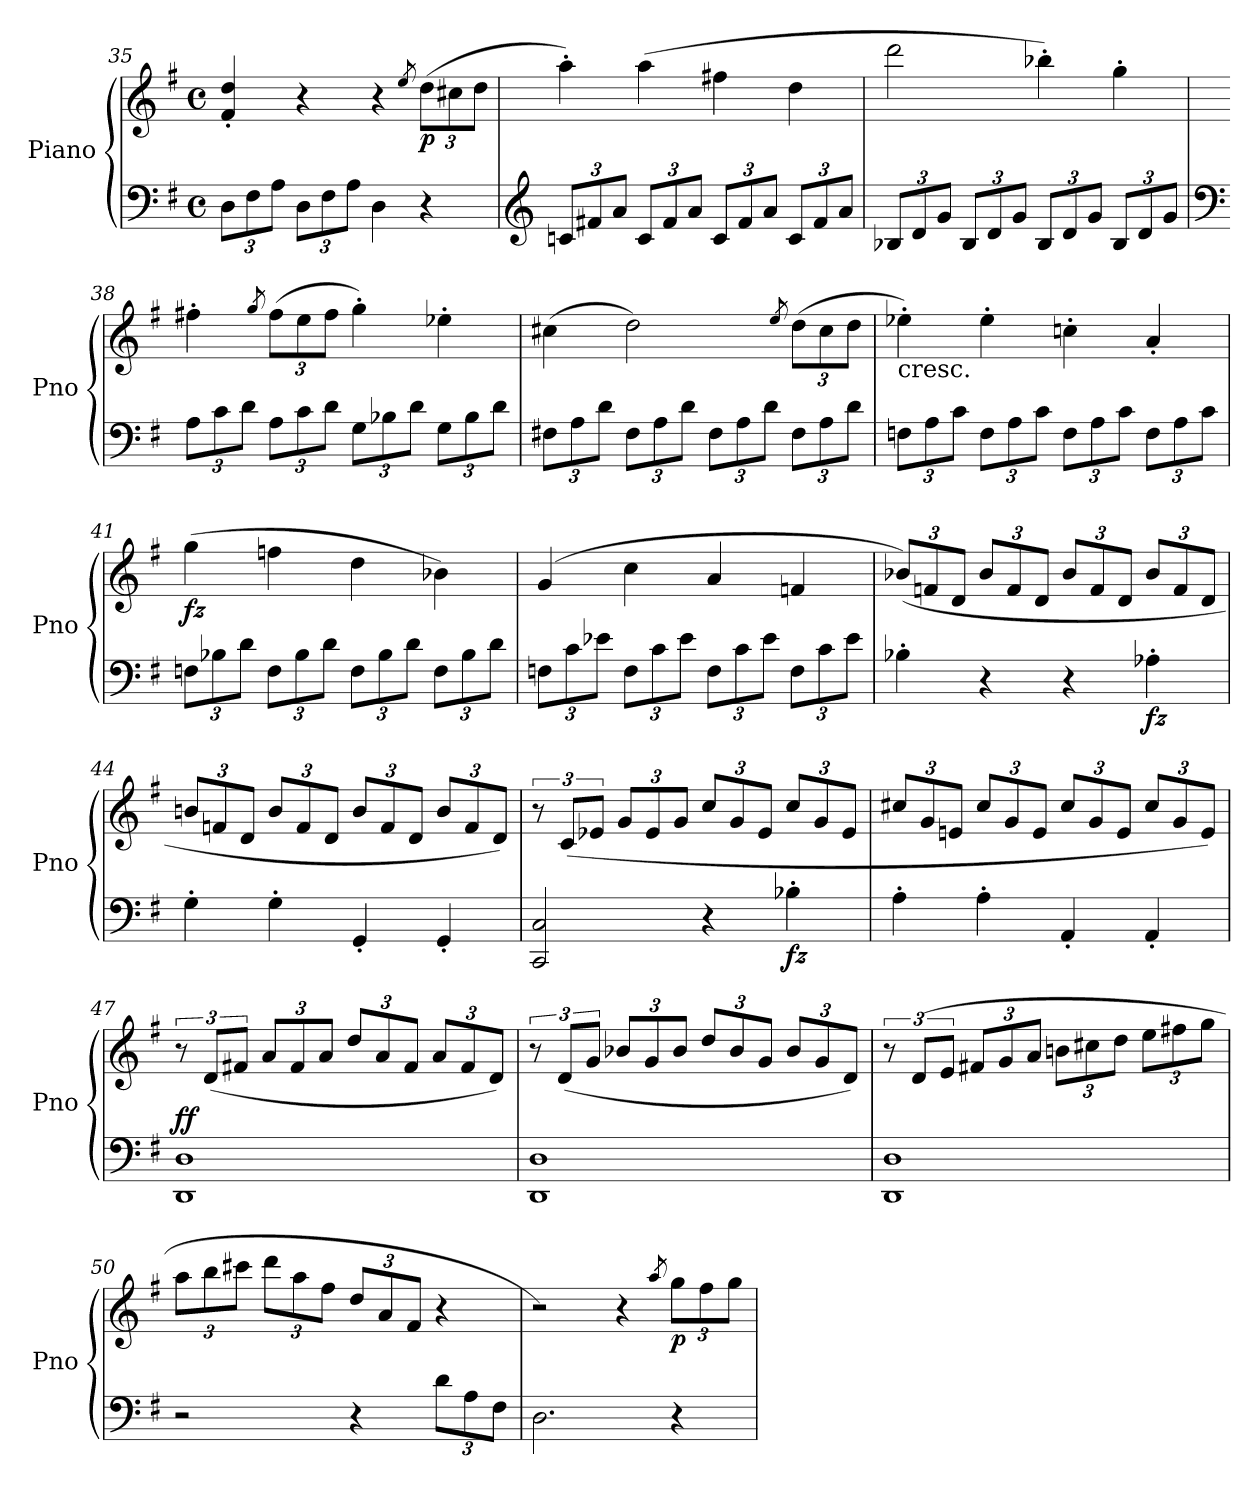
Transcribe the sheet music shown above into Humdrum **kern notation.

**kern	**kern	**dynam
*part1	*part1	*part1
*staff2	*staff1	*staff1/2
*I"Piano	*	*
*I'Pno	*	*
*clefF4	*clefG2	*
*k[f#]	*k[f#]	*
*M4/4	*M4/4	*
*met(c)	*met(c)	*
*Xbrackettup	*	*
=35	=35	=35
12D\L	4f#/' 4dd/'	.
12F#\	.	.
12A\J	.	.
12D\L	4r	.
12F#\	.	.
12A\J	.	.
4D\	4r	.
.	8qee/	.
*	*Xbrackettup	*
!	!	!LO:DY:b
4r	(>12dd\L	p
.	12cc#X\	.
.	12dd\J	.
=36	=36	=36
*clefG2	*	*
12cn</L	4aa'\)	.
12f#X</	.	.
12a/J	.	.
12c/L	(>4aa\	.
12f#/	.	.
12a/J	.	.
12c/L	4ff#X\	.
12f#/	.	.
12a/J	.	.
12c/L	4dd\	.
12f#/	.	.
12a/J	.	.
!!LO:LB:g=z
=37	=37	=37
12B-X</L	2ddd\	.
12d</	.	.
12g/J	.	.
12B-/L	.	.
12d/	.	.
12g/J	.	.
12B-/L	4bb-X'\)	.
12d/	.	.
12g/J	.	.
12B-/L	4gg'\	.
12d/	.	.
12g/J	.	.
=38	=38	=38
*clefF4	*	*
12A<\L	4ff#X'\	.
12c\	.	.
12d\J	.	.
.	8qgg/	.
12A\L	(>12ff#\L	.
12c\	12ee\	.
12d\J	12ff#\J	.
12G<\L	4gg'\)	.
12B-X\	.	.
12d\J	.	.
12G\L	4ee-X'\	.
12B-\	.	.
12d\J	.	.
=39	=39	=39
12F#X<\L	(>4cc#X\	.
12A\	.	.
12d\J	.	.
12F#\L	2dd\)	.
12A\	.	.
12d\J	.	.
12F#\L	.	.
12A\	.	.
12d\J	.	.
.	8qee/	.
12F#\L	(>12dd\L	.
12A\	12cc#\	.
12d\J	12dd\J	.
!!LO:LB:g=z
=40	=40	=40
!	!LO:TX:b:t=cresc.	!
12Fn\L	4ee-X'\)	.
12A\	.	.
12c\J	.	.
12F\L	4ee-'\	.
12A\	.	.
12c\J	.	.
12F\L	4ccn'\	.
12A\	.	.
12c\J	.	.
12F\L	4a'/	.
12A\	.	.
12c\J	.	.
=41	=41	=41
!	!	!LO:DY:b
12Fn\L	(>4gg\	fz
12B-X\	.	.
12d\J	.	.
12F\L	4ffn\	.
12B-\	.	.
12d\J	.	.
12F\L	4dd\	.
12B-\	.	.
12d\J	.	.
12F\L	4b-X\)	.
12B-\	.	.
12d\J	.	.
=42	=42	=42
12Fn\L	(>4g/	.
12c\	.	.
12e-X\J	.	.
12F\L	4cc\	.
12c\	.	.
12e-\J	.	.
12F\L	4a/	.
12c\	.	.
12e-\J	.	.
12F\L	4fn/	.
12c\	.	.
12e-\J	.	.
!!LO:PB:g=z
=43	=43	=43
4B-X'\	(>12b-X/L)	.
.	12fn/	.
.	12d/J	.
4r	12b-/L	.
.	12f/	.
.	12d/J	.
4r	12b-/L	.
.	12f/	.
.	12d/J	.
!	!	!LO:DY:b=2
4A-X<'\	12b-/L	fz
.	12f/	.
.	12d/J	.
=44	=44	=44
4G<'\	12bn/L	.
.	12fn/	.
.	12d/J	.
4G<'\	12b/L	.
.	12f/	.
.	12d/J	.
4GG<'/	12b/L	.
.	12f/	.
.	12d/J	.
4GG<'/	12b/L	.
.	12f/	.
.	12d/J)	.
=45	=45	=45
*	*brackettup	*
2CC/ 2C/	12r	.
.	(>12c/L	.
.	12e-X/J	.
*	*Xbrackettup	*
.	12g/L	.
.	12e-/	.
.	12g/J	.
4r	12cc/L	.
.	12g/	.
.	12e-/J	.
!	!	!LO:DY:b=2
4B-X<'\	12cc/L	fz
.	12g/	.
.	12e-/J	.
=46	=46	=46
4A<'\	12cc#X/L	.
.	12g/	.
.	12en/J	.
4A<'\	12cc#/L	.
.	12g/	.
.	12e/J	.
4AA<'/	12cc#/L	.
.	12g/	.
.	12e/J	.
4AA<'/	12cc#/L	.
.	12g/	.
.	12e/J)	.
!!LO:LB:g=z
=47	=47	=47
*	*brackettup	*
!	!	!LO:DY:a=2
1DD 1D	12r	ff
.	(<12d/L	.
.	12f#X/J	.
*	*Xbrackettup	*
.	12a/L	.
.	12f#/	.
.	12a/J	.
.	12dd/L	.
.	12a/	.
.	12f#/J	.
.	12a/L	.
.	12f#/	.
.	12d/J)	.
=48	=48	=48
*	*brackettup	*
1DD 1D	12r	.
.	(<12d/L	.
.	12g/J	.
*	*Xbrackettup	*
.	12b-X/L	.
.	12g/	.
.	12b-/J	.
.	12dd/L	.
.	12b-/	.
.	12g/J	.
.	12b-/L	.
.	12g/	.
.	12d/J)	.
=49	=49	=49
*	*brackettup	*
1DD 1D	12r	.
.	(>12d/L	.
.	12e/J	.
*	*Xbrackettup	*
.	12f#X/L	.
.	12g/	.
.	12a/J	.
.	12bn\L	.
.	12cc#X\	.
.	12dd\J	.
.	12ee\L	.
.	12ff#X\	.
.	12gg\J	.
!!LO:LB:g=z
=50	=50	=50
2r	12aa\L	.
.	12bb\	.
.	12ccc#X\J	.
.	12ddd\L	.
.	12aa\	.
.	12ff#\J	.
4r	12dd/L	.
.	12a/	.
.	12f#/J	.
12d<\L	4r	.
12A<\	.	.
12F#<\J	.	.
=51	=51	=51
2.D\	2r)	.
.	4r	.
.	8qaa/	.
!	!	!LO:DY:b
4r	12gg\L	p
.	12ff#\	.
.	12gg\J	.
=	=	=
*-	*-	*-
